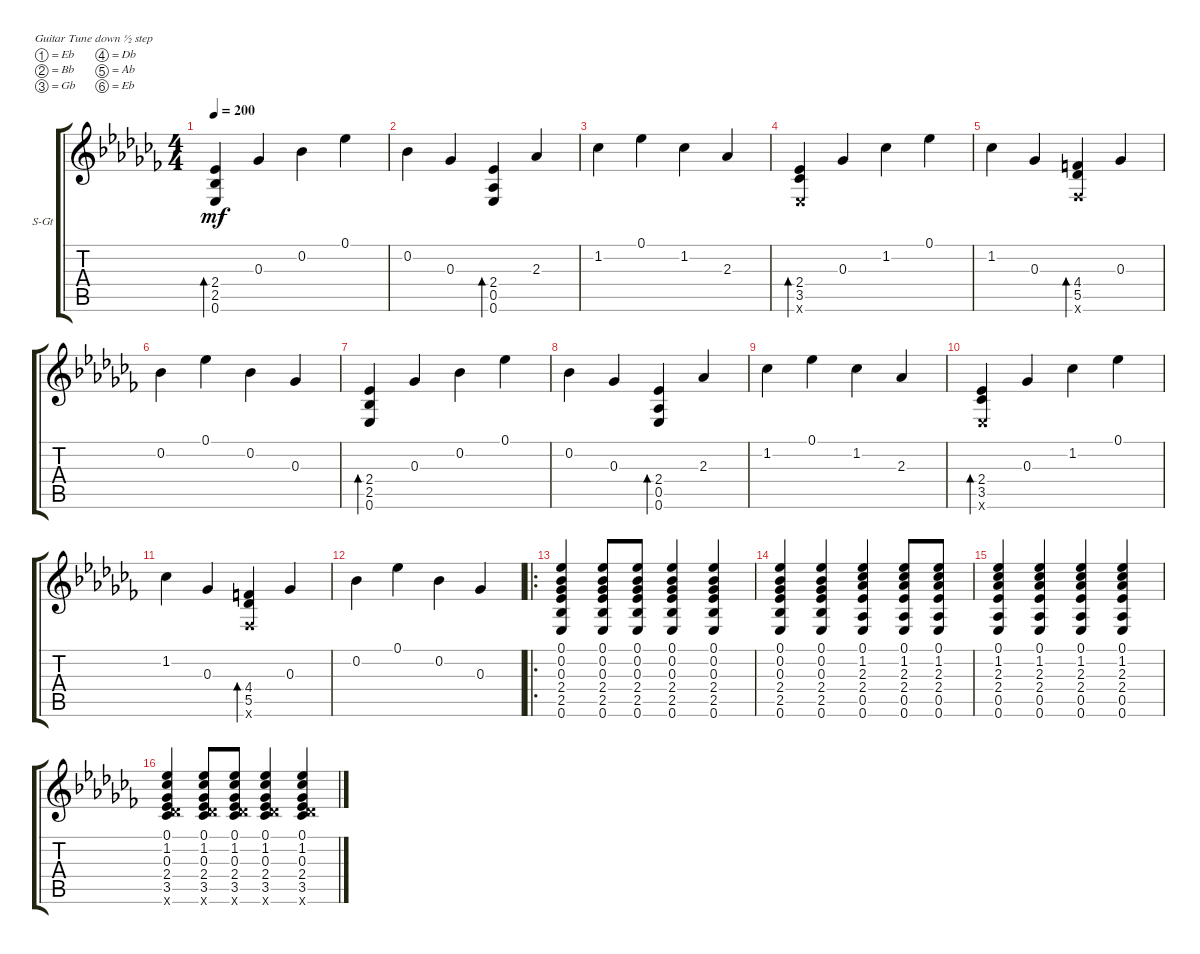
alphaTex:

\defaultSystemsLayout 4
\bracketExtendMode groupsimilarinstruments
\firstSystemTrackNameOrientation horizontal
\otherSystemsTrackNameOrientation horizontal
\track ("Steel Guitar" "S-Gt") {instrument acousticguitarsteel}
\staff {score tabs}
\tuning (Eb4 Bb3 Gb3 Db3 Ab2 Eb2)
\ts (4 4)
\tempo 200
\clef g2
\ks cb
(0.6 2.5 2.4).4{bd 81 dy mf instrument acousticguitarsteel} 0.3.4 0.2.4 0.1.4 |
0.2.4 0.3.4 (2.4 0.5 0.6).4{bd 81} 2.3.4 |
1.2.4 0.1.4 1.2.4 2.3.4 |
(3.5 2.4 0.6{x}).4{bd 81} 0.3.4 1.2.4 0.1.4 |
1.2.4 0.3.4 (4.4 5.5 1.6{x}).4{bd 81} 0.3.4 |
0.2.4 0.1.4 0.2.4 0.3.4 |
(0.6 2.5 2.4).4{bd 81} 0.3.4 0.2.4 0.1.4 |
0.2.4 0.3.4 (2.4 0.5 0.6).4{bd 81} 2.3.4 |
1.2.4 0.1.4 1.2.4 2.3.4 |
(3.5 2.4 0.6{x}).4{bd 81} 0.3.4 1.2.4 0.1.4 |
1.2.4 0.3.4 (4.4 5.5 1.6{x}).4{bd 81} 0.3.4 |
0.2.4 0.1.4 0.2.4 0.3.4 |
\ro
(2.5 2.4 0.6 0.3 0.2 0.1).4 (0.6 2.5 2.4 0.3 0.2 0.1).8 (0.6 2.5 2.4 0.3 0.2 0.1).8 (0.6 2.5 2.4 0.3 0.2 0.1).4 (0.6 2.5 2.4 0.3 0.2 0.1).4 |
(0.6 2.5 2.4 0.3 0.2 0.1).4 (0.6 2.5 2.4 0.3 0.2 0.1).4 (0.6 0.5 2.4 2.3 1.2 0.1).4 (0.6 0.5 2.4 2.3 1.2 0.1).8 (0.6 0.5 2.4 2.3 1.2 0.1).8 |
(0.6 0.5 2.4 2.3 1.2 0.1).4 (0.6 0.5 2.4 2.3 1.2 0.1).4 (0.6 0.5 2.4 2.3 1.2 0.1).4 (0.6 0.5 2.4 2.3 1.2 0.1).4 |
(10.6{x} 3.5 2.4 0.3 1.2 0.1).4 (10.6{x} 3.5 2.4 0.3 1.2 0.1).8 (10.6{x} 3.5 2.4 0.3 1.2 0.1).8 (10.6{x} 3.5 2.4 0.3 1.2 0.1).4 (10.6{x} 3.5 2.4 0.3 1.2 0.1).4
